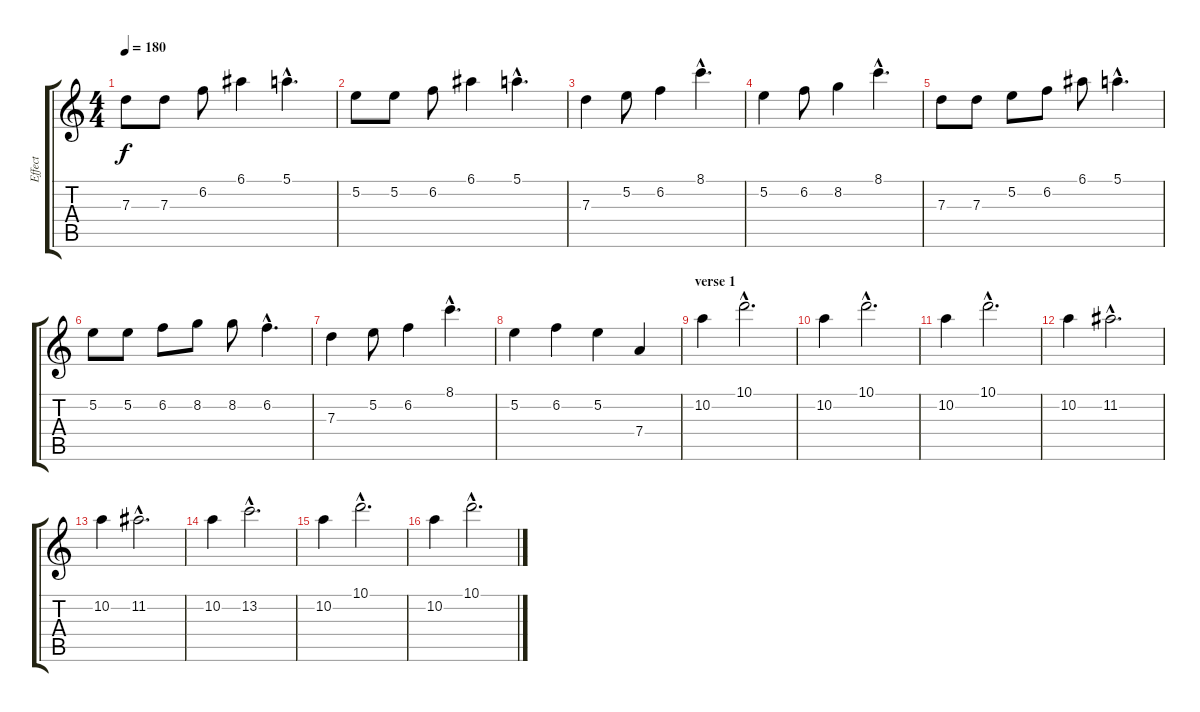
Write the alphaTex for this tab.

\track ("Effect" "Effect") {instrument electricguitarclean}
\staff {score tabs}
\tuning (E4 B3 G3 D3 A2 E2) {hide}
\ts (4 4)
\tempo 180
\clef g2
\ks c
7.3.8{dy f} 7.3.8 6.2.8 6.1.4 5.1{hac}.4{d} |
5.2.8 5.2.8 6.2.8 6.1.4 5.1{hac}.4{d} |
7.3.4 5.2.8 6.2.4 8.1{hac}.4{d} |
5.2.4 6.2.8 8.2.4 8.1{hac}.4{d} |
7.3.8 7.3.8 5.2.8 6.2.8 6.1.8 5.1{hac}.4{d} |
5.2.8 5.2.8 6.2.8 8.2.8 8.2.8 6.2{hac}.4{d} |
7.3.4 5.2.8 6.2.4 8.1{hac}.4{d} |
5.2.4 6.2.4 5.2.4 7.4.4 |
\section ("" "verse 1")
10.2.4 10.1{hac}.2{d} |
10.2.4 10.1{hac}.2{d} |
10.2.4 10.1{hac}.2{d} |
10.2.4 11.2{hac}.2{d} |
10.2.4 11.2{hac}.2{d} |
10.2.4 13.2{hac}.2{d} |
10.2.4 10.1{hac}.2{d} |
10.2.4 10.1{hac}.2{d}
